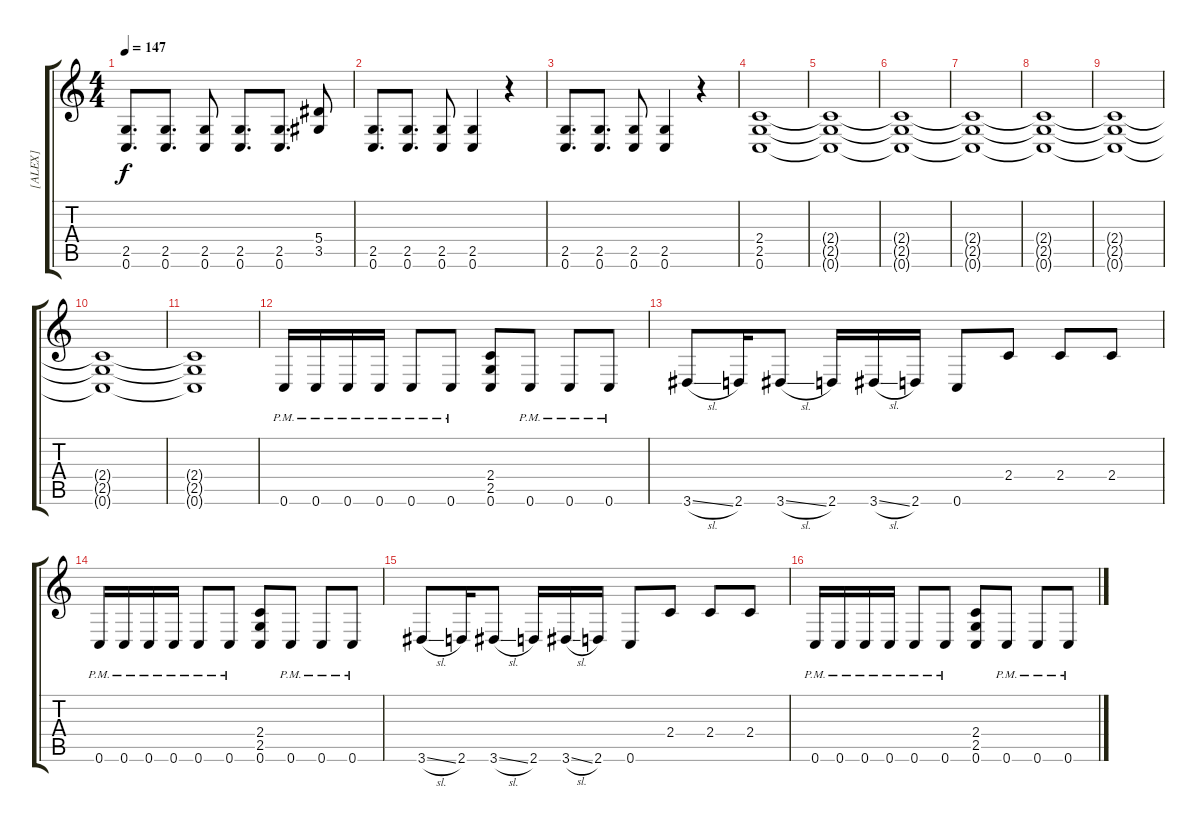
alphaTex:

\track ("[ALEX]" "[ALEX]") {instrument overdrivenguitar}
\staff {score tabs}
\tuning (C4 G3 Eb3 Bb2 F2 C2) {hide}
\ts (4 4)
\tempo 147
\clef g2
\ks c
(2.5 0.6).8{d dy f} (2.5 0.6).8{d} (2.5 0.6).8 (2.5 0.6).8{d} (2.5 0.6).8{d} (5.4 3.5).8 |
(2.5 0.6).8{d} (2.5 0.6).8{d} (2.5 0.6).8 (2.5 0.6).4 r.4 |
(2.5 0.6).8{d} (2.5 0.6).8{d} (2.5 0.6).8 (2.5 0.6).4 r.4 |
(2.4 2.5 0.6).1 |
(2.4{t} 2.5{t} 0.6{t}).1 |
(2.4{t} 2.5{t} 0.6{t}).1 |
(2.4{t} 2.5{t} 0.6{t}).1 |
(2.4{t} 2.5{t} 0.6{t}).1 |
(2.4{t} 2.5{t} 0.6{t}).1 |
(2.4{t} 2.5{t} 0.6{t}).1 |
(2.4{t} 2.5{t} 0.6{t}).1 |
0.6{pm}.16 0.6{pm}.16 0.6{pm}.16 0.6{pm}.16 0.6{pm}.8 0.6{pm}.8 (2.4 2.5 0.6).8 0.6{pm}.8 0.6{pm}.8 0.6{pm}.8 |
3.6{sl}.8 2.6.16 3.6{sl}.8 2.6.16 3.6{sl}.16 2.6.16 0.6.8 2.4.8 2.4.8 2.4.8 |
0.6{pm}.16 0.6{pm}.16 0.6{pm}.16 0.6{pm}.16 0.6{pm}.8 0.6{pm}.8 (2.4 2.5 0.6).8 0.6{pm}.8 0.6{pm}.8 0.6{pm}.8 |
3.6{sl}.8 2.6.16 3.6{sl}.8 2.6.16 3.6{sl}.16 2.6.16 0.6.8 2.4.8 2.4.8 2.4.8 |
0.6{pm}.16 0.6{pm}.16 0.6{pm}.16 0.6{pm}.16 0.6{pm}.8 0.6{pm}.8 (2.4 2.5 0.6).8 0.6{pm}.8 0.6{pm}.8 0.6{pm}.8
